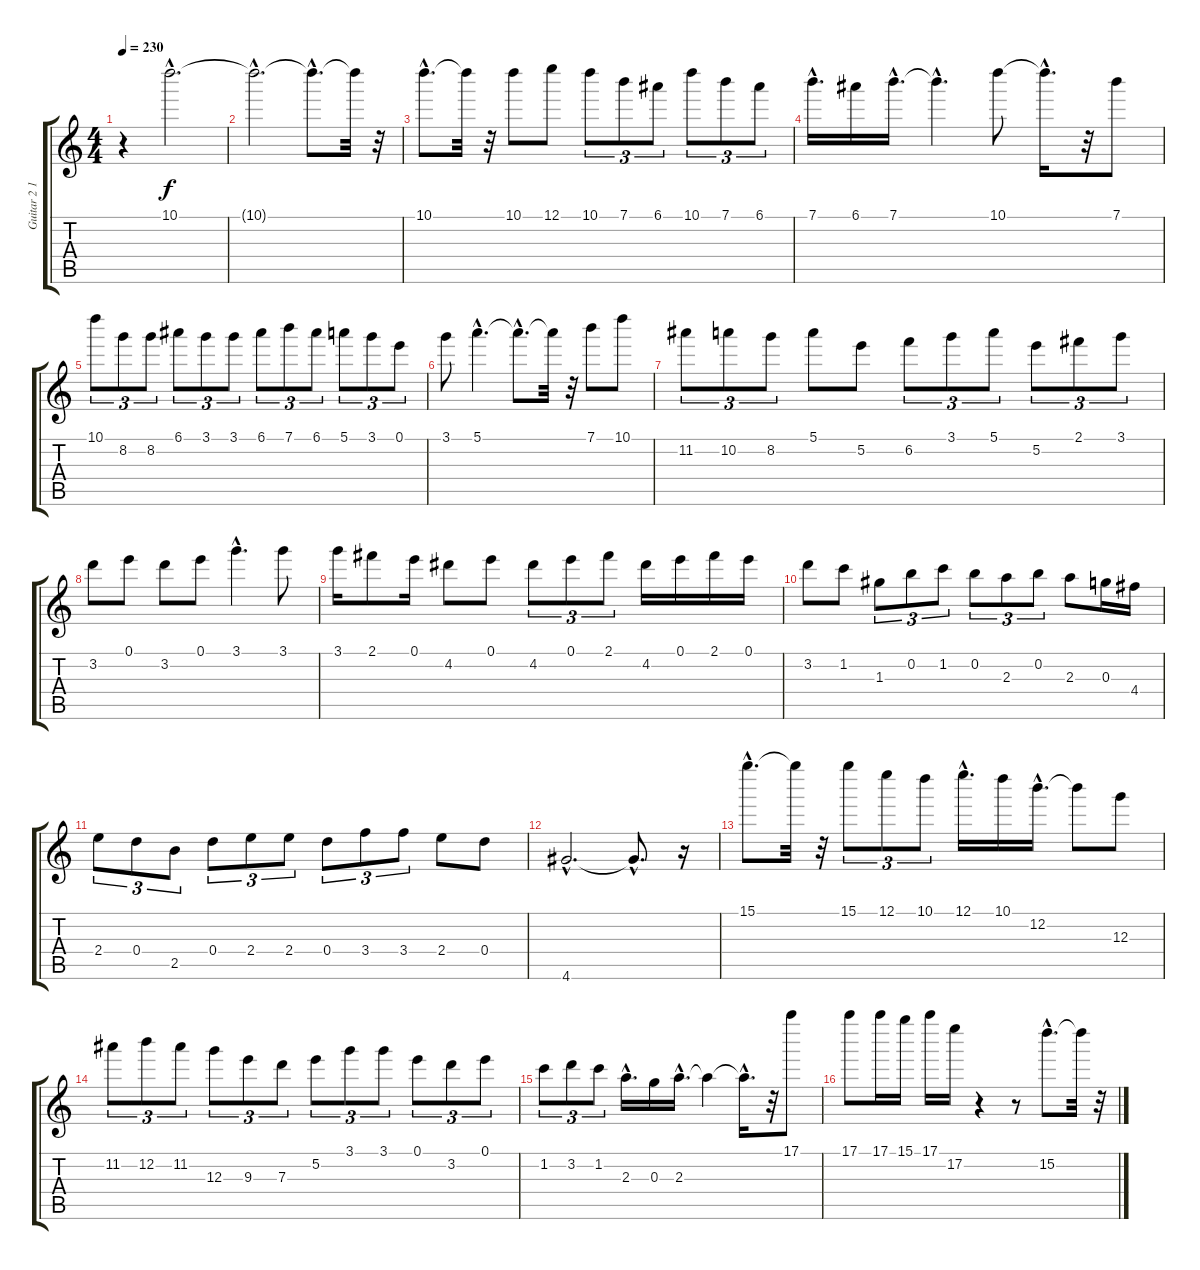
\track ("Guitar 2 1 up" "Guitar 2 1") {instrument overdrivenguitar}
\staff {score tabs}
\tuning (E5 B4 G4 D4 A3 E3) {hide}
\ts (4 4)
\tempo 230
\clef g2
\ks c
r.4{dy f} 10.1{hac}.2{d} |
10.1{hac t}.2{d} 10.1{hac t}.8{d} 10.1{t}.32 r.32 |
10.1{hac}.8{d} 10.1{t}.32 r.32 10.1.8 12.1.8 10.1.8{tu (3 2)} 7.1.8{tu (3 2)} 6.1.8{tu (3 2)} 10.1.8{tu (3 2)} 7.1.8{tu (3 2)} 6.1.8{tu (3 2)} |
7.1{hac}.16{d} 6.1.16 7.1{hac}.16{d} 7.1{hac t}.4{d} 10.1.8 10.1{hac t}.16{d} r.32 7.1.8 |
10.1.8{tu (3 2)} 8.2.8{tu (3 2)} 8.2.8{tu (3 2)} 6.1.8{tu (3 2)} 3.1.8{tu (3 2)} 3.1.8{tu (3 2)} 6.1.8{tu (3 2)} 7.1.8{tu (3 2)} 6.1.8{tu (3 2)} 5.1.8{tu (3 2)} 3.1.8{tu (3 2)} 0.1.8{tu (3 2)} |
3.1.8 5.1{hac}.4{d} 5.1{hac t}.8{d} 5.1{t}.32 r.32 7.1.8 10.1.8 |
11.2.8{tu (3 2)} 10.2.8{tu (3 2)} 8.2.8{tu (3 2)} 5.1.8 5.2.8 6.2.8{tu (3 2)} 3.1.8{tu (3 2)} 5.1.8{tu (3 2)} 5.2.8{tu (3 2)} 2.1.8{tu (3 2)} 3.1.8{tu (3 2)} |
3.2.8 0.1.8 3.2.8 0.1.8 3.1{hac}.4{d} 3.1.8 |
3.1.16 2.1.8 0.1.16 4.2.8 0.1.8 4.2.8{tu (3 2)} 0.1.8{tu (3 2)} 2.1.8{tu (3 2)} 4.2.16 0.1.16 2.1.16 0.1.16 |
3.2.8 1.2.8 1.3.8{tu (3 2)} 0.2.8{tu (3 2)} 1.2.8{tu (3 2)} 0.2.8{tu (3 2)} 2.3.8{tu (3 2)} 0.2.8{tu (3 2)} 2.3.8 0.3.16 4.4.16 |
2.4.8{tu (3 2)} 0.4.8{tu (3 2)} 2.5.8{tu (3 2)} 0.4.8{tu (3 2)} 2.4.8{tu (3 2)} 2.4.8{tu (3 2)} 0.4.8{tu (3 2)} 3.4.8{tu (3 2)} 3.4.8{tu (3 2)} 2.4.8 0.4.8 |
4.6{hac}.2{d} 4.6{hac t}.8{d} r.16 |
15.1{hac}.8{d} 15.1{t}.32 r.32 15.1.8{tu (3 2)} 12.1.8{tu (3 2)} 10.1.8{tu (3 2)} 12.1{hac}.16{d} 10.1.16 12.2{hac}.16{d} 12.2{t}.8 12.3.8 |
11.2.8{tu (3 2)} 12.2.8{tu (3 2)} 11.2.8{tu (3 2)} 12.3.8{tu (3 2)} 9.3.8{tu (3 2)} 7.3.8{tu (3 2)} 5.2.8{tu (3 2)} 3.1.8{tu (3 2)} 3.1.8{tu (3 2)} 0.1.8{tu (3 2)} 3.2.8{tu (3 2)} 0.1.8{tu (3 2)} |
1.2.8{tu (3 2)} 3.2.8{tu (3 2)} 1.2.8{tu (3 2)} 2.3{hac}.16{d} 0.3.16 2.3{hac}.16{d} 2.3{t}.4 2.3{hac t}.16{d} r.32 17.1.8 |
17.1.8 17.1.16 15.1.16 17.1.16 17.2.16 r.4 r.8 15.2{hac}.8{d} 15.2{t}.32 r.32
